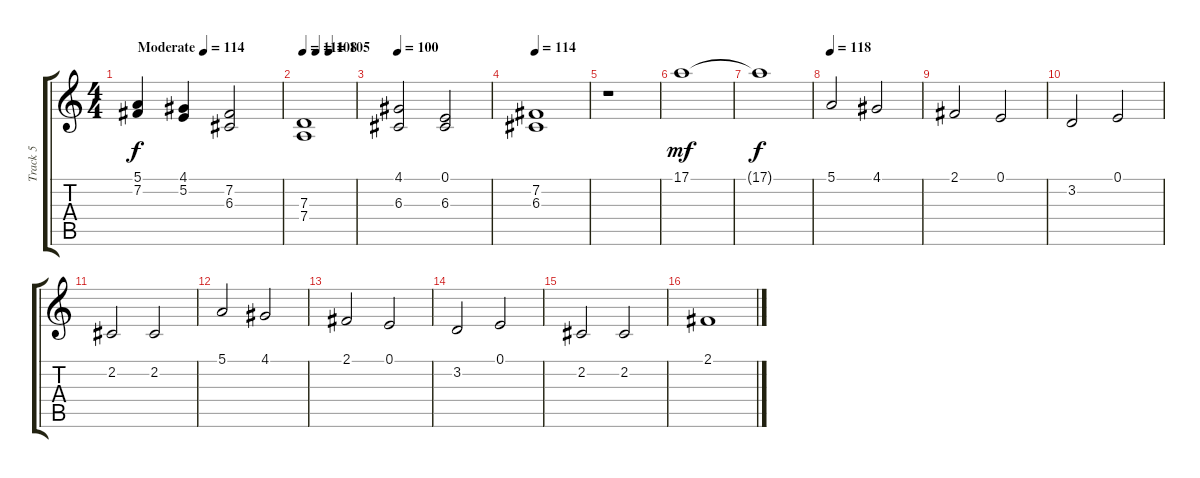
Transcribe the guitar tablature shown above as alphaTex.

\track ("Track 5" "Track 5") {instrument stringensemble1}
\staff {score tabs}
\tuning (E4 B3 G3 D3 A2 E2) {hide}
\ts (4 4)
\tempo (114 "Moderate")
\clef g2
\ks c
(5.1 7.2).4{dy f instrument stringensemble1} (4.1 5.2).4 (7.2 6.3).2 |
\tempo 111
\tempo (108 0.25)
\tempo (105 0.5)
(7.3 7.4).1 |
\tempo 100
(4.1 6.3).2 (0.1 6.3).2 |
\tempo 114
(7.2 6.3).1 |
r.1 |
17.1.1{dy mf} |
17.1{t}.1{dy f} |
\tempo 118
5.1.2 4.1.2 |
2.1.2 0.1.2 |
3.2.2 0.1.2 |
2.2.2 2.2.2 |
5.1.2 4.1.2 |
2.1.2 0.1.2 |
3.2.2 0.1.2 |
2.2.2 2.2.2 |
2.1.1
